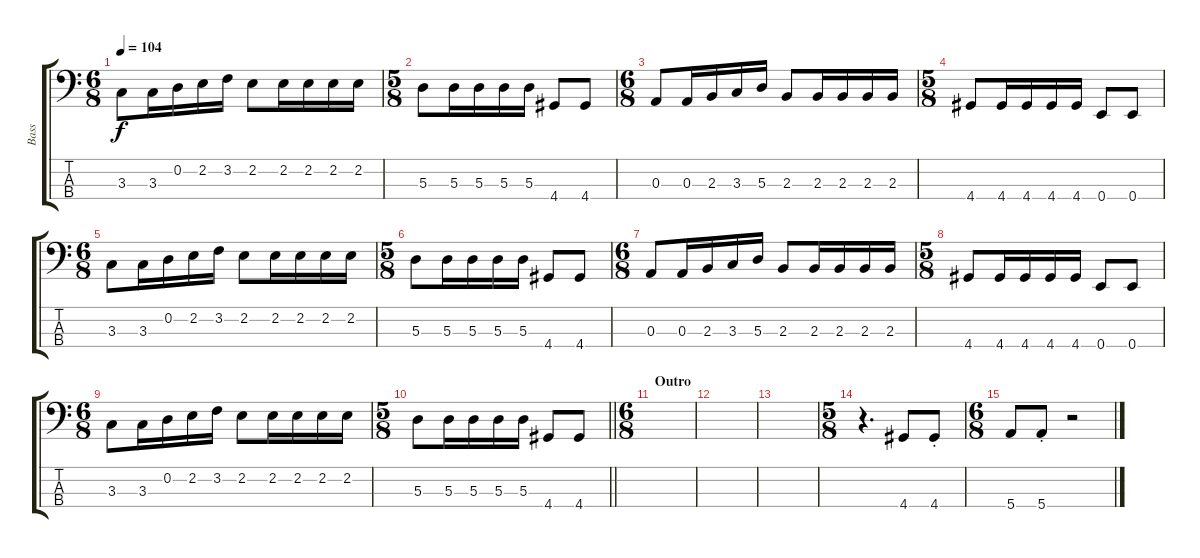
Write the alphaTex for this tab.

\track ("Bass" "Bass") {instrument electricbassfinger}
\staff {score tabs}
\tuning (G2 D2 A1 E1) {hide}
\ts (6 8)
\tempo 104
\clef f4
\ks c
3.3.8{dy f} 3.3.16 0.2.16 2.2.16 3.2.16 2.2.8 2.2.16 2.2.16 2.2.16 2.2.16 |
\ts (5 8)
5.3.8 5.3.16 5.3.16 5.3.16 5.3.16 4.4.8 4.4.8 |
\ts (6 8)
0.3.8 0.3.16 2.3.16 3.3.16 5.3.16 2.3.8 2.3.16 2.3.16 2.3.16 2.3.16 |
\ts (5 8)
4.4.8 4.4.16 4.4.16 4.4.16 4.4.16 0.4.8 0.4.8 |
\ts (6 8)
3.3.8 3.3.16 0.2.16 2.2.16 3.2.16 2.2.8 2.2.16 2.2.16 2.2.16 2.2.16 |
\ts (5 8)
5.3.8 5.3.16 5.3.16 5.3.16 5.3.16 4.4.8 4.4.8 |
\ts (6 8)
0.3.8 0.3.16 2.3.16 3.3.16 5.3.16 2.3.8 2.3.16 2.3.16 2.3.16 2.3.16 |
\ts (5 8)
4.4.8 4.4.16 4.4.16 4.4.16 4.4.16 0.4.8 0.4.8 |
\ts (6 8)
3.3.8 3.3.16 0.2.16 2.2.16 3.2.16 2.2.8 2.2.16 2.2.16 2.2.16 2.2.16 |
\ts (5 8)
\barLineRight lightlight
5.3.8 5.3.16 5.3.16 5.3.16 5.3.16 4.4.8 4.4.8 |
\ts (6 8)
\section ("" "Outro")
|
|
|
\ts (5 8)
r.4{d} 4.4.8 4.4{st}.8 |
\ts (6 8)
5.4.8 5.4{st}.8 r.2
